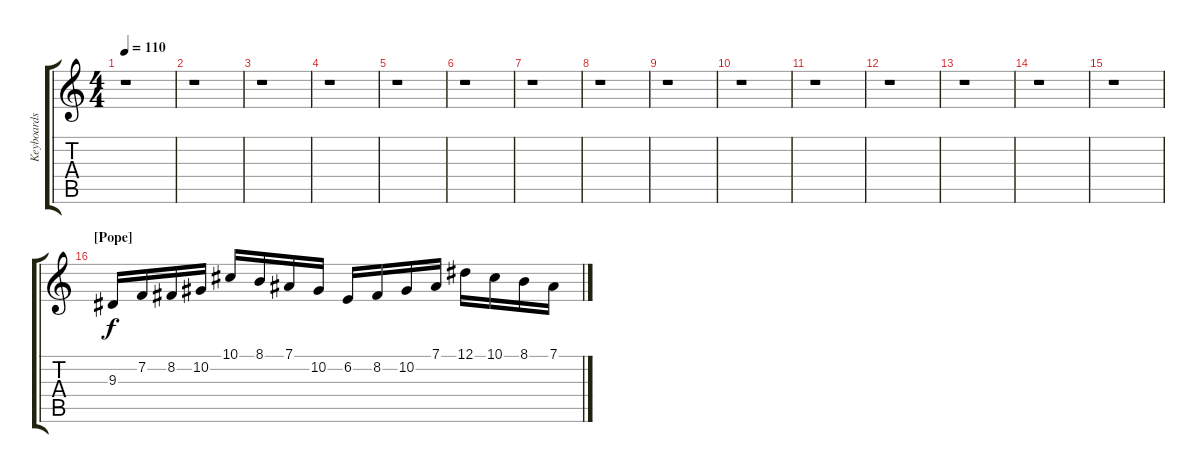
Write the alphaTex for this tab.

\track ("Keyboards" "Keyboards") {instrument stringensemble1}
\staff {score tabs}
\tuning (Eb4 Bb3 Gb3 Db3 Ab2 Db2) {hide}
\ts (4 4)
\tempo 110
\clef g2
\ks c
r.1{dy f} |
r.1 |
r.1 |
r.1 |
r.1 |
r.1 |
r.1 |
r.1 |
r.1 |
r.1 |
r.1 |
r.1 |
r.1 |
r.1 |
r.1 |
\section ("" "[Pope]")
9.3.16{volume 6 instrument choiraahs} 7.2.16 8.2.16 10.2.16 10.1.16 8.1.16 7.1.16 10.2.16 6.2.16 8.2.16 10.2.16 7.1.16 12.1.16 10.1.16 8.1.16 7.1.16
